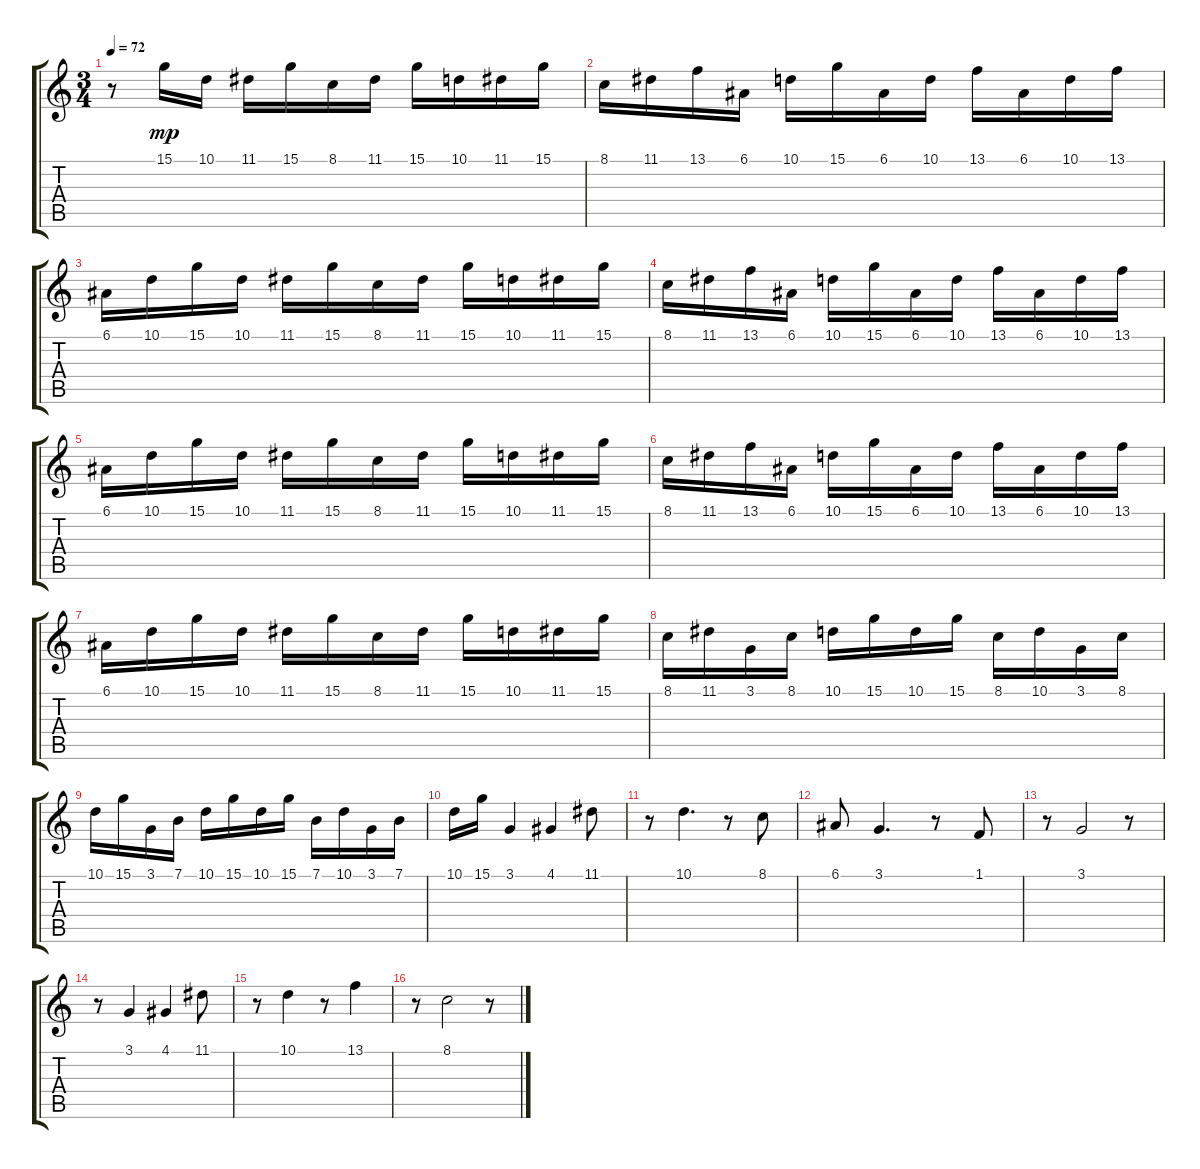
\track "" {instrument blownbottle}
\staff {score tabs}
\tuning (E4 B3 G3 D3 A2 E2) {hide}
\ts (3 4)
\tempo 72
\clef g2
\ks c
r.8{dy mp} 15.1.16 10.1.16 11.1.16 15.1.16 8.1.16 11.1.16 15.1.16 10.1.16 11.1.16 15.1.16 |
8.1.16 11.1.16 13.1.16 6.1.16 10.1.16 15.1.16 6.1.16 10.1.16 13.1.16 6.1.16 10.1.16 13.1.16 |
6.1.16 10.1.16 15.1.16 10.1.16 11.1.16 15.1.16 8.1.16 11.1.16 15.1.16 10.1.16 11.1.16 15.1.16 |
8.1.16 11.1.16 13.1.16 6.1.16 10.1.16 15.1.16 6.1.16 10.1.16 13.1.16 6.1.16 10.1.16 13.1.16 |
6.1.16 10.1.16 15.1.16 10.1.16 11.1.16 15.1.16 8.1.16 11.1.16 15.1.16 10.1.16 11.1.16 15.1.16 |
8.1.16 11.1.16 13.1.16 6.1.16 10.1.16 15.1.16 6.1.16 10.1.16 13.1.16 6.1.16 10.1.16 13.1.16 |
6.1.16 10.1.16 15.1.16 10.1.16 11.1.16 15.1.16 8.1.16 11.1.16 15.1.16 10.1.16 11.1.16 15.1.16 |
8.1.16 11.1.16 3.1.16 8.1.16 10.1.16 15.1.16 10.1.16 15.1.16 8.1.16 10.1.16 3.1.16 8.1.16 |
10.1.16 15.1.16 3.1.16 7.1.16 10.1.16 15.1.16 10.1.16 15.1.16 7.1.16 10.1.16 3.1.16 7.1.16 |
10.1.16 15.1.16 3.1.4 4.1.4 11.1.8 |
r.8 10.1.4{d} r.8 8.1.8 |
6.1.8 3.1.4{d} r.8 1.1.8 |
r.8 3.1.2 r.8 |
r.8 3.1.4 4.1.4 11.1.8 |
r.8 10.1.4 r.8 13.1.4 |
r.8 8.1.2 r.8
